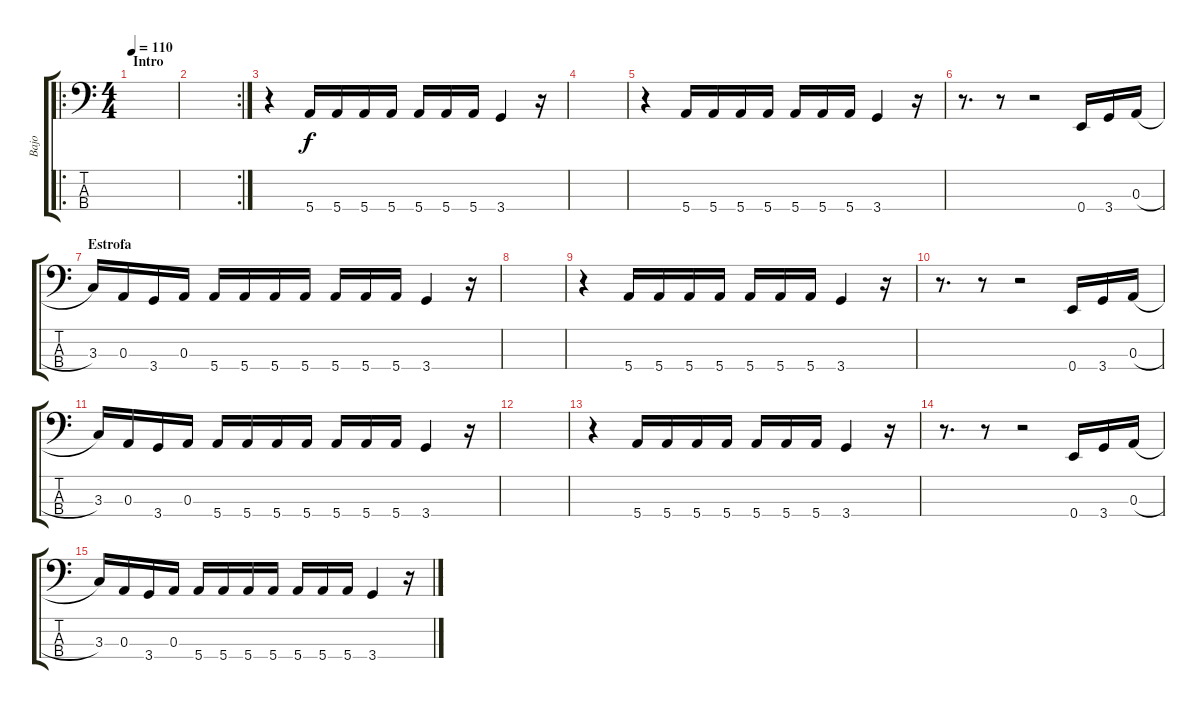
\track ("Bajo" "Bajo") {instrument electricbasspick}
\staff {score tabs}
\tuning (G2 D2 A1 E1) {hide}
\ro
\ts (4 4)
\section ("" "Intro")
\tempo 110
\clef f4
\ks c
|
\rc 2
|
r.4 5.4.16 5.4.16 5.4.16 5.4.16 5.4.16 5.4.16 5.4.16 3.4.4 r.16 |
|
r.4 5.4.16 5.4.16 5.4.16 5.4.16 5.4.16 5.4.16 5.4.16 3.4.4 r.16 |
r.8{d} r.8 r.2 0.4.16 3.4.16 0.3{h}.16 |
\section ("" "Estrofa")
3.3.16 0.3.16 3.4.16 0.3.16 5.4.16 5.4.16 5.4.16 5.4.16 5.4.16 5.4.16 5.4.16 3.4.4 r.16 |
|
r.4 5.4.16 5.4.16 5.4.16 5.4.16 5.4.16 5.4.16 5.4.16 3.4.4 r.16 |
r.8{d} r.8 r.2 0.4.16 3.4.16 0.3{h}.16 |
3.3.16 0.3.16 3.4.16 0.3.16 5.4.16 5.4.16 5.4.16 5.4.16 5.4.16 5.4.16 5.4.16 3.4.4 r.16 |
|
r.4 5.4.16 5.4.16 5.4.16 5.4.16 5.4.16 5.4.16 5.4.16 3.4.4 r.16 |
r.8{d} r.8 r.2 0.4.16 3.4.16 0.3{h}.16 |
3.3.16 0.3.16 3.4.16 0.3.16 5.4.16 5.4.16 5.4.16 5.4.16 5.4.16 5.4.16 5.4.16 3.4.4 r.16
